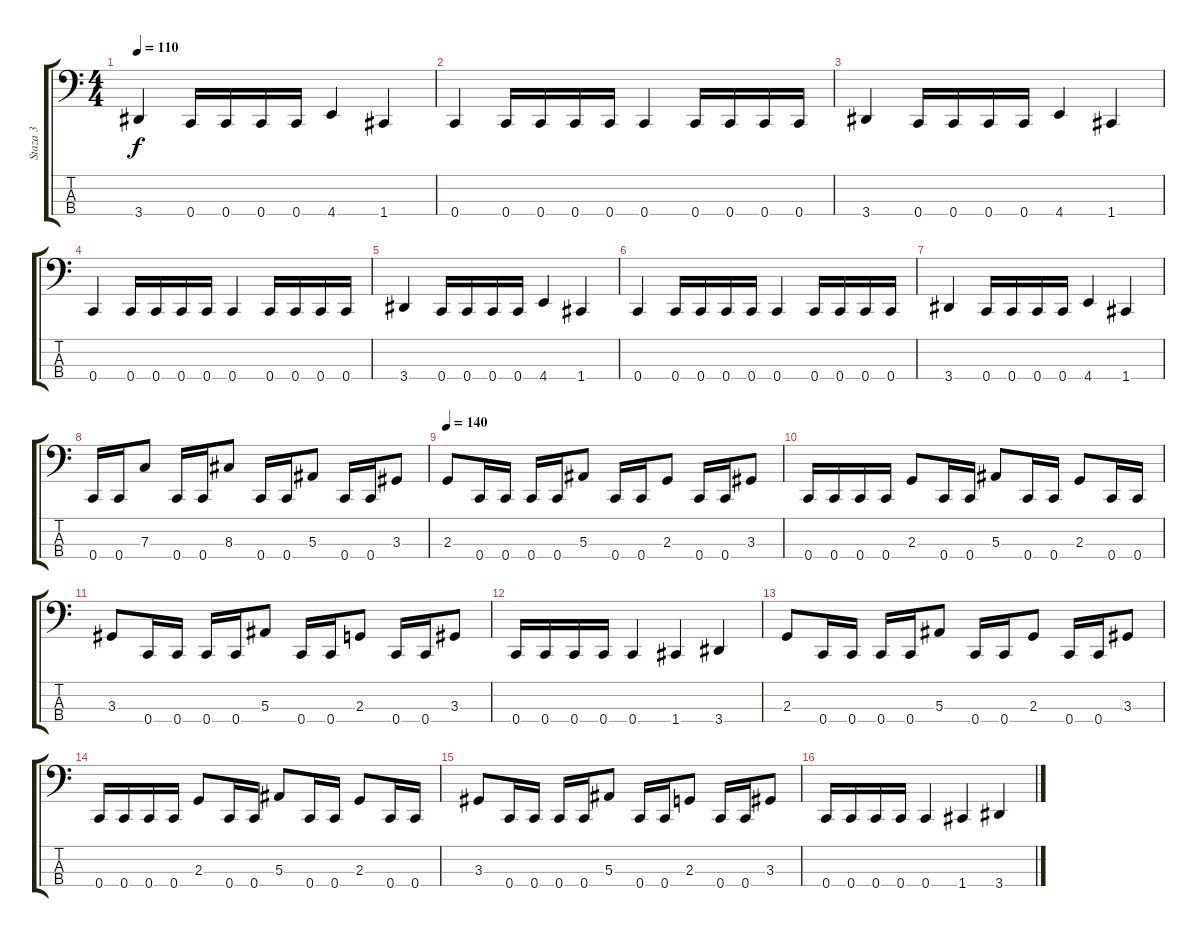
\track ("Staza 3" "Staza 3") {instrument electricbassfinger}
\staff {score tabs}
\tuning (Eb2 Bb1 F1 C1) {hide}
\ts (4 4)
\tempo 110
\clef f4
\ks c
3.4.4{dy f} 0.4.16 0.4.16 0.4.16 0.4.16 4.4.4 1.4.4 |
0.4.4 0.4.16 0.4.16 0.4.16 0.4.16 0.4.4 0.4.16 0.4.16 0.4.16 0.4.16 |
3.4.4 0.4.16 0.4.16 0.4.16 0.4.16 4.4.4 1.4.4 |
0.4.4 0.4.16 0.4.16 0.4.16 0.4.16 0.4.4 0.4.16 0.4.16 0.4.16 0.4.16 |
3.4.4 0.4.16 0.4.16 0.4.16 0.4.16 4.4.4 1.4.4 |
0.4.4 0.4.16 0.4.16 0.4.16 0.4.16 0.4.4 0.4.16 0.4.16 0.4.16 0.4.16 |
3.4.4 0.4.16 0.4.16 0.4.16 0.4.16 4.4.4 1.4.4 |
0.4.16 0.4.16 7.3.8 0.4.16 0.4.16 8.3.8 0.4.16 0.4.16 5.3.8 0.4.16 0.4.16 3.3.8 |
\tempo 140
2.3.8 0.4.16 0.4.16 0.4.16 0.4.16 5.3.8 0.4.16 0.4.16 2.3.8 0.4.16 0.4.16 3.3.8 |
0.4.16 0.4.16 0.4.16 0.4.16 2.3.8 0.4.16 0.4.16 5.3.8 0.4.16 0.4.16 2.3.8 0.4.16 0.4.16 |
3.3.8 0.4.16 0.4.16 0.4.16 0.4.16 5.3.8 0.4.16 0.4.16 2.3.8 0.4.16 0.4.16 3.3.8 |
0.4.16 0.4.16 0.4.16 0.4.16 0.4.4 1.4.4 3.4.4 |
2.3.8 0.4.16 0.4.16 0.4.16 0.4.16 5.3.8 0.4.16 0.4.16 2.3.8 0.4.16 0.4.16 3.3.8 |
0.4.16 0.4.16 0.4.16 0.4.16 2.3.8 0.4.16 0.4.16 5.3.8 0.4.16 0.4.16 2.3.8 0.4.16 0.4.16 |
3.3.8 0.4.16 0.4.16 0.4.16 0.4.16 5.3.8 0.4.16 0.4.16 2.3.8 0.4.16 0.4.16 3.3.8 |
0.4.16 0.4.16 0.4.16 0.4.16 0.4.4 1.4.4 3.4.4
